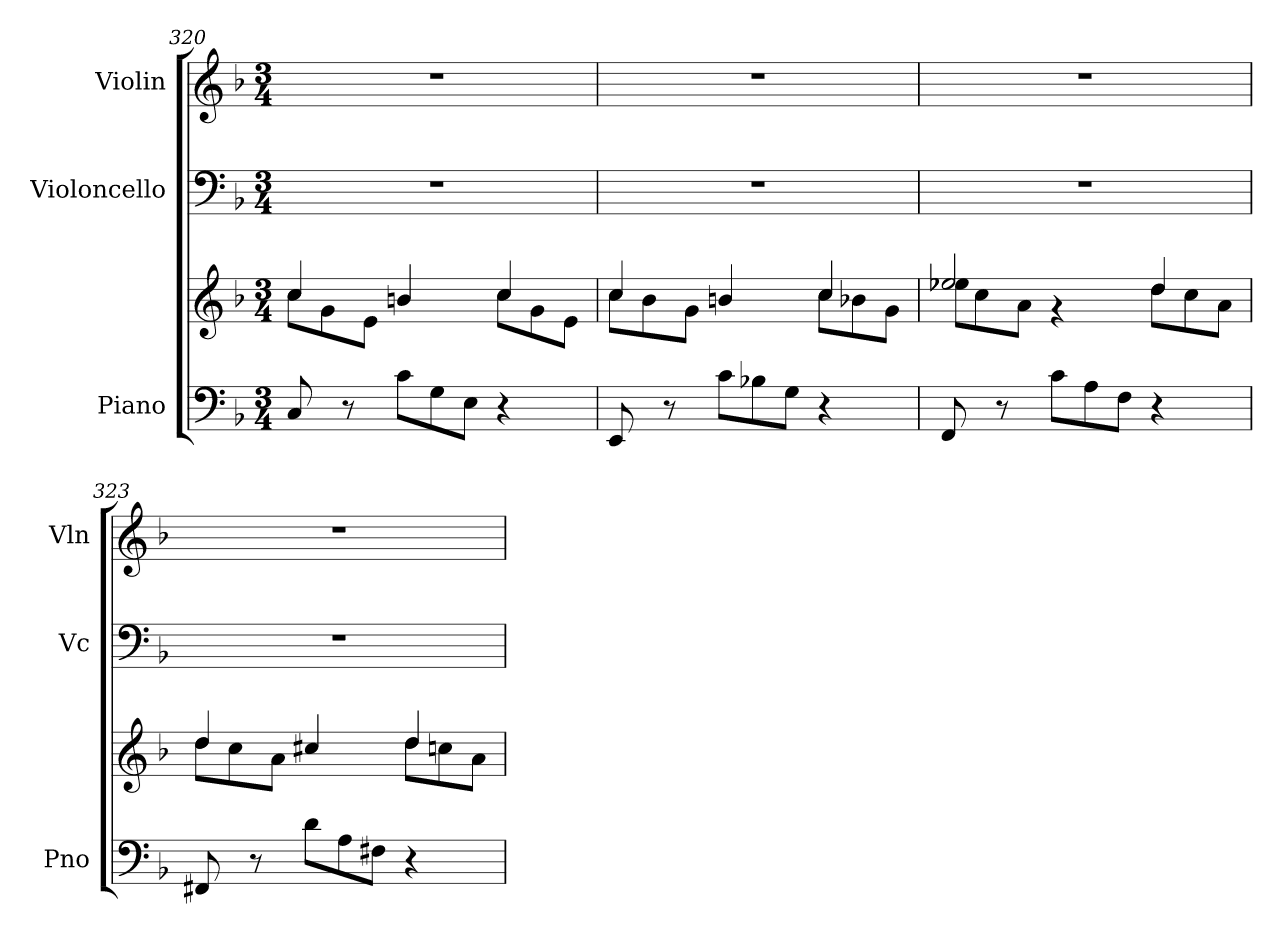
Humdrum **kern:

**kern	**kern	**kern	**kern
*part3	*part3	*part2	*part1
*staff4	*staff3	*staff2	*staff1
*I"Piano	*	*I"Violoncello	*I"Violin
*I'Pno	*	*I'Vc	*I'Vln
*clefF4	*clefG2	*clefF4	*clefG2
*k[b-]	*k[b-]	*k[b-]	*k[b-]
*M3/4	*M3/4	*M3/4	*M3/4
=320	=320	=320	=320
*	*^	*	*
*	*	*Xtuplet	*	*
8C/	4cc/	12cc\L	2.r	2.r
.	.	12g\	.	.
8r	.	.	.	.
.	.	12e\J	.	.
*Xtuplet	*	*	*	*
12c\L	4bn/	4ryy	.	.
12G\	.	.	.	.
12E\J	.	.	.	.
4r	4cc/	12cc\L	.	.
.	.	12g\	.	.
.	.	12e\J	.	.
=321	=321	=321	=321	=321
8EE/	4cc/	12cc\L	2.r	2.r
.	.	12b-\	.	.
8r	.	.	.	.
.	.	12g\J	.	.
12c\L	4bn/	4ryy	.	.
12B-X\	.	.	.	.
12G\J	.	.	.	.
4r	4cc/	12cc\L	.	.
.	.	12b-X\	.	.
.	.	12g\J	.	.
=322	=322	=322	=322	=322
8FF/	2ee-X/	12ee-\L	2.r	2.r
.	.	12cc\	.	.
8r	.	.	.	.
.	.	12a\J	.	.
12c\L	.	4r	.	.
12A\	.	.	.	.
12F\J	.	.	.	.
4r	4dd/	12dd\L	.	.
.	.	12cc\	.	.
.	.	12a\J	.	.
!!LO:LB:g=z
=323	=323	=323	=323	=323
8FF#X/	4dd/	12dd\L	2.r	2.r
.	.	12cc\	.	.
8r	.	.	.	.
.	.	12a\J	.	.
12d\L	4cc#X/	4ryy	.	.
12A\	.	.	.	.
12F#X\J	.	.	.	.
4r	4dd/	12dd\L	.	.
.	.	12ccn\	.	.
.	.	12a\J	.	.
*	*v	*v	*	*
=	=	=	=
*-	*-	*-	*-
